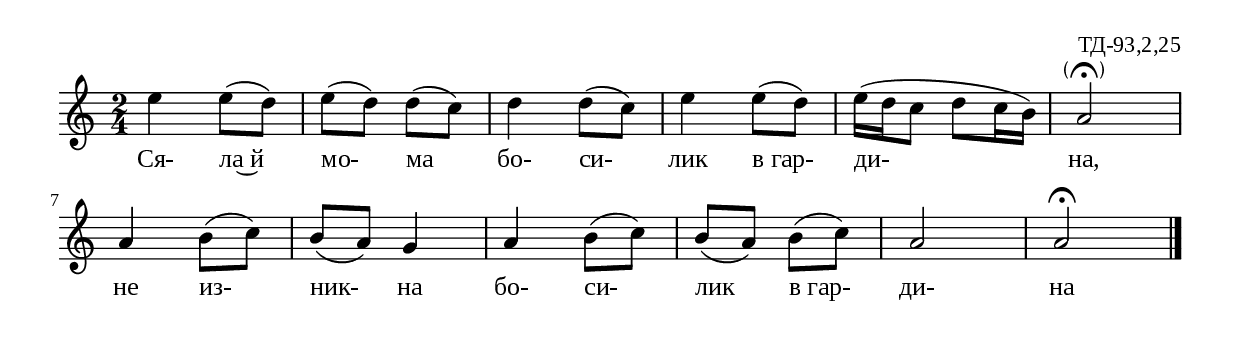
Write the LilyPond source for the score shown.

%{
TD_093_2_25
%}

\include "td-preamble.ly"

\score {
\relative c'' {
% \tempo 4 = 152
 \time 2/4
% \tempo 8 = 168
% \time 7/16
\parS
e4 e8( d) | e( d) d( c) | d4 d8( c) | e4 e8( d) | e16([ d c8] d[ c16 b]) | a2-\parenthesize\fermata |
\break
a4 b8( c) | b( a) g4 | a b8( c) | b( a) b( c) | a2 | a2\fermata
 \bar "|." 
}
\addlyrics { Ся- ла~й мо- ма бо- си- лик "в гар-" ди- на,
не из- ник- на бо- си- лик "в гар-" ди- на }
%
\layout {
  indent = #0
  line-width = 190\mm
  ragged-right=##f
}
%
\midi { 
	\context {
		\Score
		tempoWholesPerMinute = #(ly:make-moment 152 4)
		}
	}
}
%
\header{
  opus = "ТД-93,2,25"
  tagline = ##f
}


